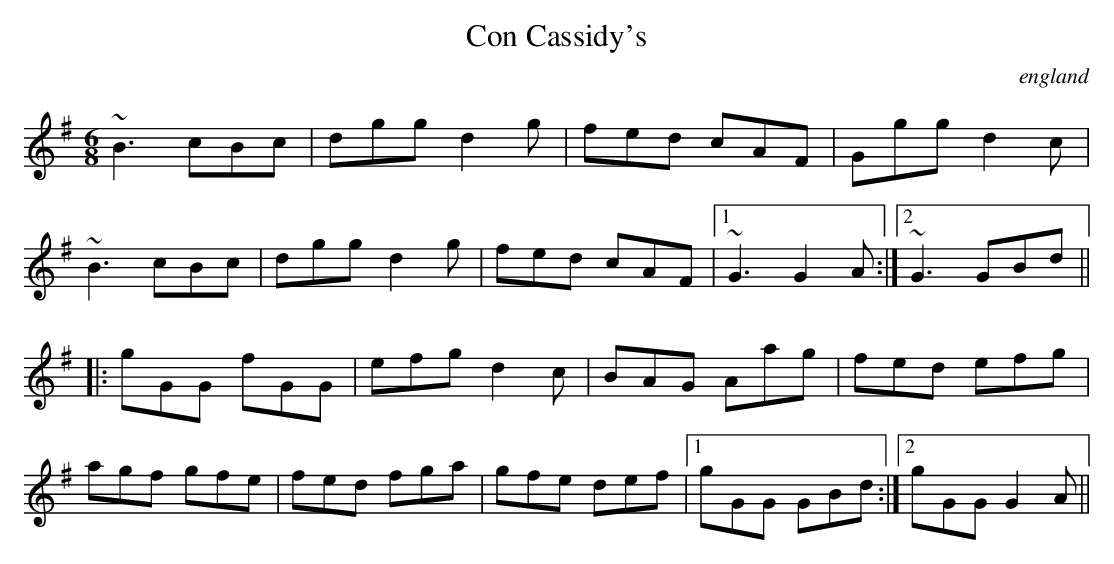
X:1
T:Con Cassidy's
O:england
M:6/8
K:G
~B3 cBc|dgg d2g|fed cAF|Ggg d2c|
~B3 cBc|dgg d2g|fed cAF|1 ~G3 G2A:|2 ~G3 GBd||
|:gGG fGG|efg d2c|BAG Aag|fed efg|
agf gfe|fed fga|gfe def|1 gGG GBd:|2 gGG G2A||
